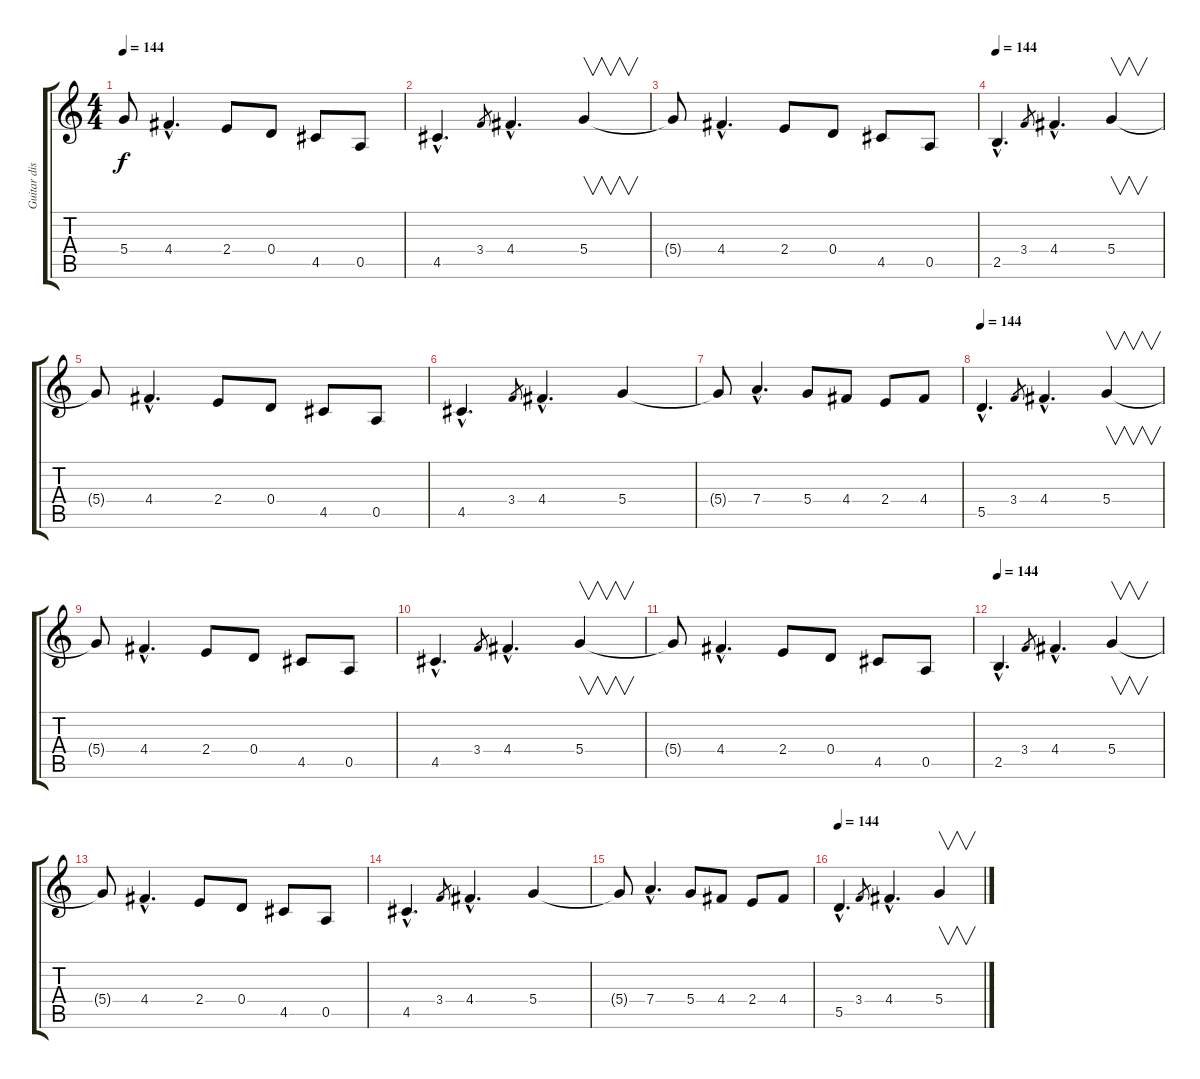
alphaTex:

\track ("Guitar distortion 3" "Guitar dis") {instrument distortionguitar}
\staff {score tabs}
\tuning (E4 B3 G3 D3 A2 E2) {hide}
\ts (4 4)
\tempo 144
\clef g2
\ks c
5.4{t}.8{dy f} 4.4{hac}.4{d} 2.4.8 0.4.8 4.5.8 0.5.8 |
4.5{hac}.4{d} 3.4.8{gr} 4.4{hac}.4{d} 5.4.4{v} |
5.4{t}.8 4.4{hac}.4{d} 2.4.8 0.4.8 4.5.8 0.5.8 |
\tempo 144
2.5{hac}.4{d} 3.4.8{gr} 4.4{hac}.4{d} 5.4.4{v} |
5.4{t}.8 4.4{hac}.4{d} 2.4.8 0.4.8 4.5.8 0.5.8 |
4.5{hac}.4{d} 3.4.8{gr} 4.4{hac}.4{d} 5.4.4 |
5.4{t}.8 7.4{hac}.4{d} 5.4.8 4.4.8 2.4.8 4.4.8 |
\tempo 144
5.5{hac}.4{d} 3.4.8{gr} 4.4{hac}.4{d} 5.4.4{v} |
5.4{t}.8 4.4{hac}.4{d} 2.4.8 0.4.8 4.5.8 0.5.8 |
4.5{hac}.4{d} 3.4.8{gr} 4.4{hac}.4{d} 5.4.4{v} |
5.4{t}.8 4.4{hac}.4{d} 2.4.8 0.4.8 4.5.8 0.5.8 |
\tempo 144
2.5{hac}.4{d} 3.4.8{gr} 4.4{hac}.4{d} 5.4.4{v} |
5.4{t}.8 4.4{hac}.4{d} 2.4.8 0.4.8 4.5.8 0.5.8 |
4.5{hac}.4{d} 3.4.8{gr} 4.4{hac}.4{d} 5.4.4 |
5.4{t}.8 7.4{hac}.4{d} 5.4.8 4.4.8 2.4.8 4.4.8 |
\tempo 144
5.5{hac}.4{d} 3.4.8{gr} 4.4{hac}.4{d} 5.4.4{v}
